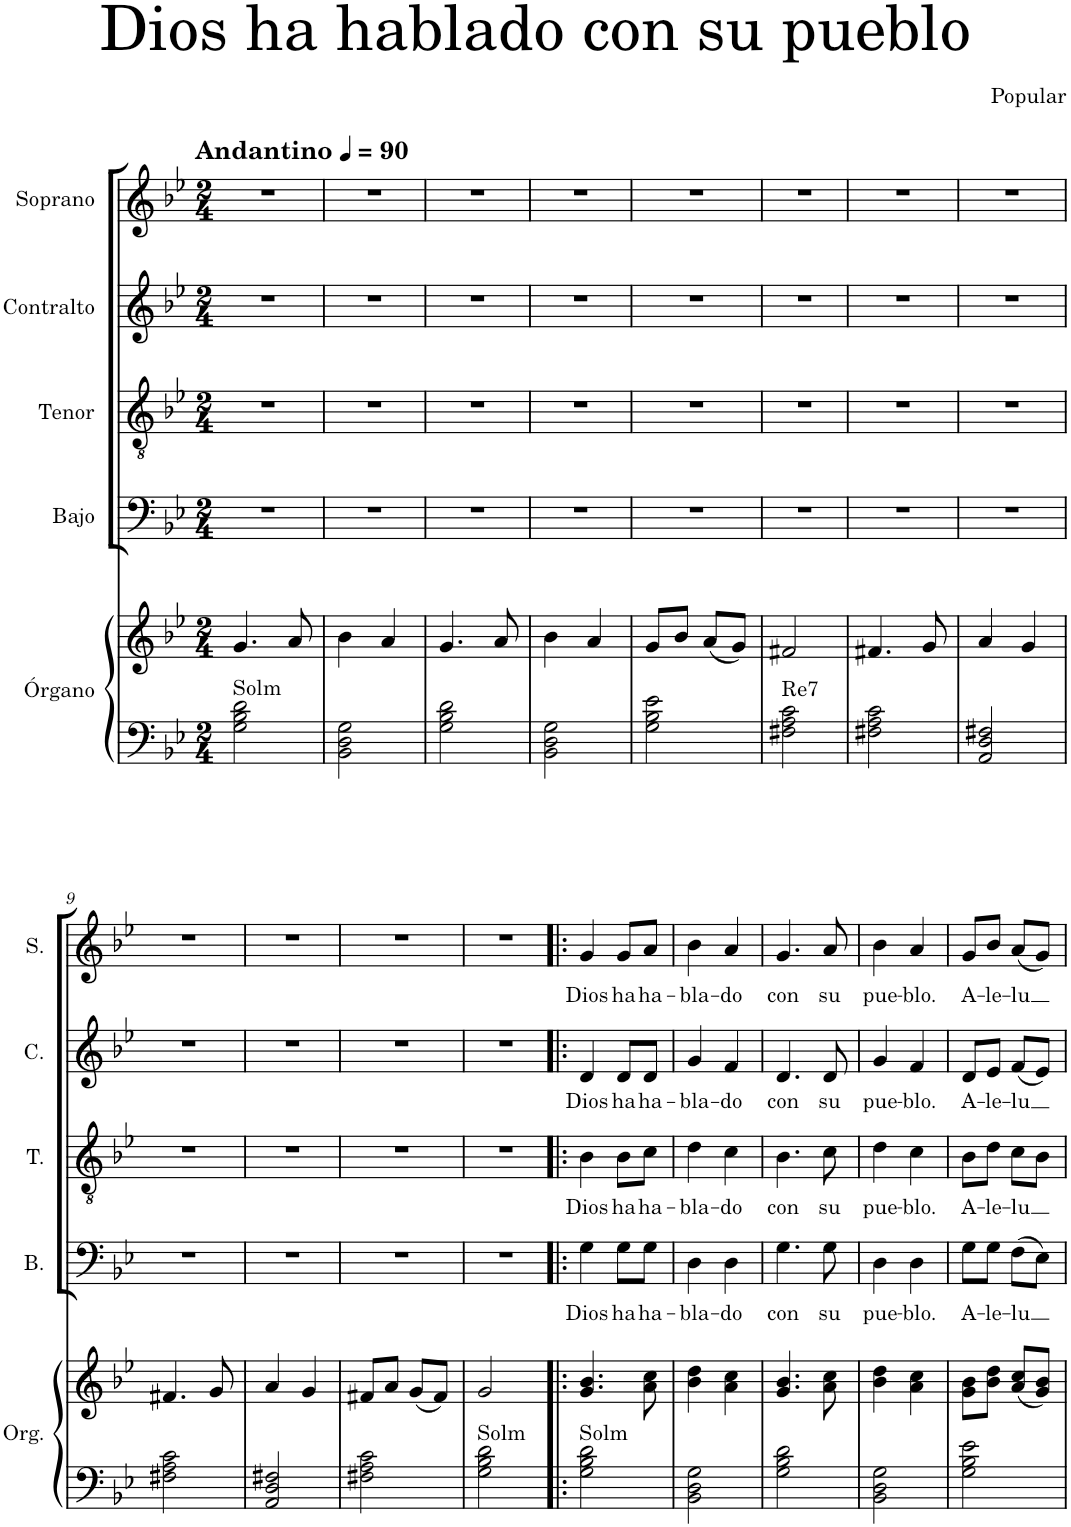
**kern	**kern	**harte	**kern	**text	**kern	**text	**kern	**text	**kern	**text
*part5	*part5	*part5	*part4	*part4	*part3	*part3	*part2	*part2	*part1	*part1
*staff6	*staff5	*	*staff4	*staff4	*staff3	*staff3	*staff2	*staff2	*staff1	*staff1
*I"Órgano	*	*	*I"Bajo	*	*I"Tenor	*	*I"Contralto	*	*I"Soprano	*
*	*	*	*I'B.	*	*I'T.	*	*I'C.	*	*I'S.	*
*clefF4	*clefG2	*	*clefF4	*	*clefGv2	*	*clefG2	*	*clefG2	*
*k[b-e-]	*k[b-e-]	*	*k[b-e-]	*	*k[b-e-]	*	*k[b-e-]	*	*k[b-e-]	*
*M2/4	*M2/4	*	*M2/4	*	*M2/4	*	*M2/4	*	*M2/4	*
*MM90	*MM90	*	*MM90	*	*MM90	*	*MM90	*	*MM90	*
=1	=1	=1	=1	=1	=1	=1	=1	=1	=1	=1
!	!	!LO:H:kt=Solm	!	!	!	!	!	!	!LO:TX:a:B:t=Andantino	!
2G\ 2B-\ 2d\	4.g/	N	2r	.	2r	.	2r	.	2r	.
.	8a/	.	.	.	.	.	.	.	.	.
=2	=2	=2	=2	=2	=2	=2	=2	=2	=2	=2
2BB-\ 2D\ 2G\	4b-\	.	2r	.	2r	.	2r	.	2r	.
.	4a/	.	.	.	.	.	.	.	.	.
=3	=3	=3	=3	=3	=3	=3	=3	=3	=3	=3
2G\ 2B-\ 2d\	4.g/	.	2r	.	2r	.	2r	.	2r	.
.	8a/	.	.	.	.	.	.	.	.	.
=4	=4	=4	=4	=4	=4	=4	=4	=4	=4	=4
2BB-\ 2D\ 2G\	4b-\	.	2r	.	2r	.	2r	.	2r	.
.	4a/	.	.	.	.	.	.	.	.	.
=5	=5	=5	=5	=5	=5	=5	=5	=5	=5	=5
2G\ 2B-\ 2e-\	8g/L	.	2r	.	2r	.	2r	.	2r	.
.	8b-/J	.	.	.	.	.	.	.	.	.
.	(8a/L	.	.	.	.	.	.	.	.	.
.	8g/J)	.	.	.	.	.	.	.	.	.
=6	=6	=6	=6	=6	=6	=6	=6	=6	=6	=6
!	!	!LO:H:kt=Re7	!	!	!	!	!	!	!	!
2F#X\ 2A\ 2c\	2f#X/	N	2r	.	2r	.	2r	.	2r	.
=7	=7	=7	=7	=7	=7	=7	=7	=7	=7	=7
2F#X\ 2A\ 2c\	4.f#X/	.	2r	.	2r	.	2r	.	2r	.
.	8g/	.	.	.	.	.	.	.	.	.
=8	=8	=8	=8	=8	=8	=8	=8	=8	=8	=8
2AA/ 2D/ 2F#X/	4a/	.	2r	.	2r	.	2r	.	2r	.
.	4g/	.	.	.	.	.	.	.	.	.
!!LO:LB:g=z
=9	=9	=9	=9	=9	=9	=9	=9	=9	=9	=9
2F#X\ 2A\ 2c\	4.f#X/	.	2r	.	2r	.	2r	.	2r	.
.	8g/	.	.	.	.	.	.	.	.	.
=10	=10	=10	=10	=10	=10	=10	=10	=10	=10	=10
2AA/ 2D/ 2F#X/	4a/	.	2r	.	2r	.	2r	.	2r	.
.	4g/	.	.	.	.	.	.	.	.	.
=11	=11	=11	=11	=11	=11	=11	=11	=11	=11	=11
2F#X\ 2A\ 2c\	8f#X/L	.	2r	.	2r	.	2r	.	2r	.
.	8a/J	.	.	.	.	.	.	.	.	.
.	(8g/L	.	.	.	.	.	.	.	.	.
.	8f#/J)	.	.	.	.	.	.	.	.	.
=12	=12	=12	=12	=12	=12	=12	=12	=12	=12	=12
!	!	!LO:H:kt=Solm	!	!	!	!	!	!	!	!
2G\ 2B-\ 2d\	2g/	N	2r	.	2r	.	2r	.	2r	.
=13!|:	=13!|:	=13!|:	=13!|:	=13!|:	=13!|:	=13!|:	=13!|:	=13!|:	=13!|:	=13!|:
!	!	!LO:H:kt=Solm	!	!LO:LY:b	!	!LO:LY:b	!	!LO:LY:b	!	!LO:LY:b
2G\ 2B-\ 2d\	4.g/ 4.b-/	N	4G\	Dios	4B-\	Dios	4d/	Dios	4g/	Dios
!	!	!	!	!LO:LY:b	!	!LO:LY:b	!	!LO:LY:b	!	!LO:LY:b
.	.	.	8G\L	ha	8B-\L	ha	8d/L	ha	8g/L	ha
!	!	!	!	!LO:LY:b	!	!LO:LY:b	!	!LO:LY:b	!	!LO:LY:b
.	8a\ 8cc\	.	8G\J	ha-	8c\J	ha-	8d/J	ha-	8a/J	ha-
=14	=14	=14	=14	=14	=14	=14	=14	=14	=14	=14
!	!	!	!	!LO:LY:b	!	!LO:LY:b	!	!LO:LY:b	!	!LO:LY:b
2BB-\ 2D\ 2G\	4b-\ 4dd\	.	4D\	-bla-	4d\	-bla-	4g/	-bla-	4b-\	-bla-
!	!	!	!	!LO:LY:b	!	!LO:LY:b	!	!LO:LY:b	!	!LO:LY:b
.	4a\ 4cc\	.	4D\	-do	4c\	-do	4f/	-do	4a/	-do
=15	=15	=15	=15	=15	=15	=15	=15	=15	=15	=15
!	!	!	!	!LO:LY:b	!	!LO:LY:b	!	!LO:LY:b	!	!LO:LY:b
2G\ 2B-\ 2d\	4.g/ 4.b-/	.	4.G\	con	4.B-\	con	4.d/	con	4.g/	con
!	!	!	!	!LO:LY:b	!	!LO:LY:b	!	!LO:LY:b	!	!LO:LY:b
.	8a\ 8cc\	.	8G\	su	8c\	su	8d/	su	8a/	su
=16	=16	=16	=16	=16	=16	=16	=16	=16	=16	=16
!	!	!	!	!LO:LY:b	!	!LO:LY:b	!	!LO:LY:b	!	!LO:LY:b
2BB-\ 2D\ 2G\	4b-\ 4dd\	.	4D\	pue-	4d\	pue-	4g/	pue-	4b-\	pue-
!	!	!	!	!LO:LY:b	!	!LO:LY:b	!	!LO:LY:b	!	!LO:LY:b
.	4a\ 4cc\	.	4D\	-blo.	4c\	-blo.	4f/	-blo.	4a/	-blo.
=17	=17	=17	=17	=17	=17	=17	=17	=17	=17	=17
!	!	!	!	!LO:LY:b	!	!LO:LY:b	!	!LO:LY:b	!	!LO:LY:b
2G\ 2B-\ 2e-\	8g\ 8b-\L	.	8G\L	A-	8B-\L	A-	8d/L	A-	8g/L	A-
!	!	!	!	!LO:LY:b	!	!LO:LY:b	!	!LO:LY:b	!	!LO:LY:b
.	8b-\ 8dd\J	.	8G\J	-le-	8d\J	-le-	8e-/J	-le-	8b-/J	-le-
!	!	!	!	!LO:LY:b	!	!LO:LY:b	!	!LO:LY:b	!	!LO:LY:b
.	(8a/ 8cc/L	.	(8F\L	-lu	8c\L	-lu	(8f/L	-lu	(8a/L	-lu
.	8g/ 8b-/J)	.	8E-\J)	.	8B-\J	.	8e-/J)	.	8g/J)	.
=	=	=	=	=	=	=	=	=	=	=
*-	*-	*-	*-	*-	*-	*-	*-	*-	*-	*-
